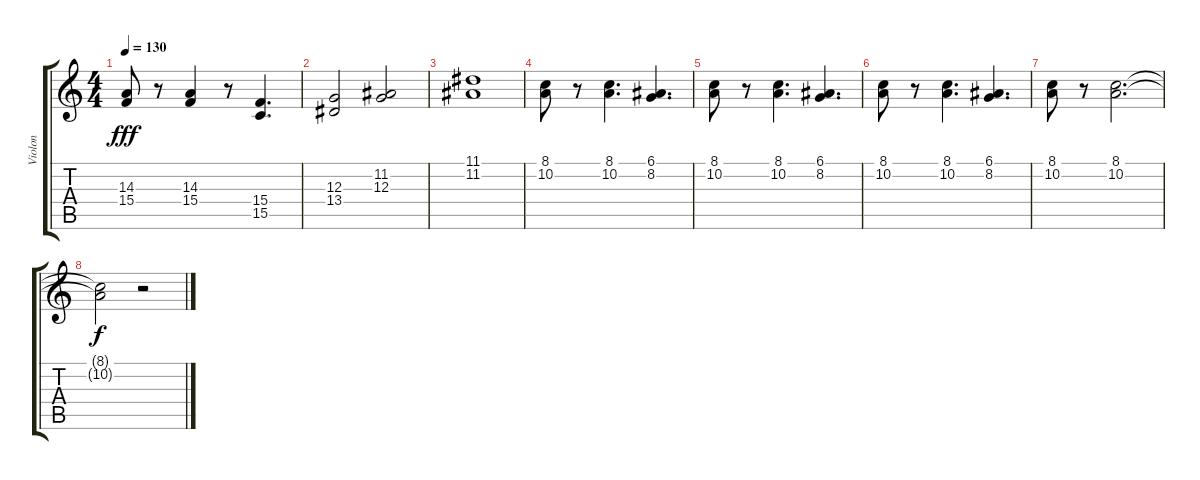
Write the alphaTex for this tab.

\track ("Violon" "Violon") {instrument synthstrings2}
\staff {score tabs}
\tuning (E4 B3 G3 D3 A2 E2) {hide}
\ts (4 4)
\tempo 130
\clef g2
\ks c
(14.3 15.4).8{dy fff} r.8 (14.3 15.4).4 r.8 (15.4 15.5).4{d} |
(12.3 13.4).2 (11.2 12.3).2 |
(11.1 11.2).1 |
(8.1 10.2).8 r.8 (8.1 10.2).4{d} (6.1 8.2).4{d} |
(8.1 10.2).8 r.8 (8.1 10.2).4{d} (6.1 8.2).4{d} |
(8.1 10.2).8 r.8 (8.1 10.2).4{d} (6.1 8.2).4{d} |
(8.1 10.2).8 r.8 (8.1 10.2).2{d} |
(8.1{t} 10.2{t}).2{dy f} r.2
